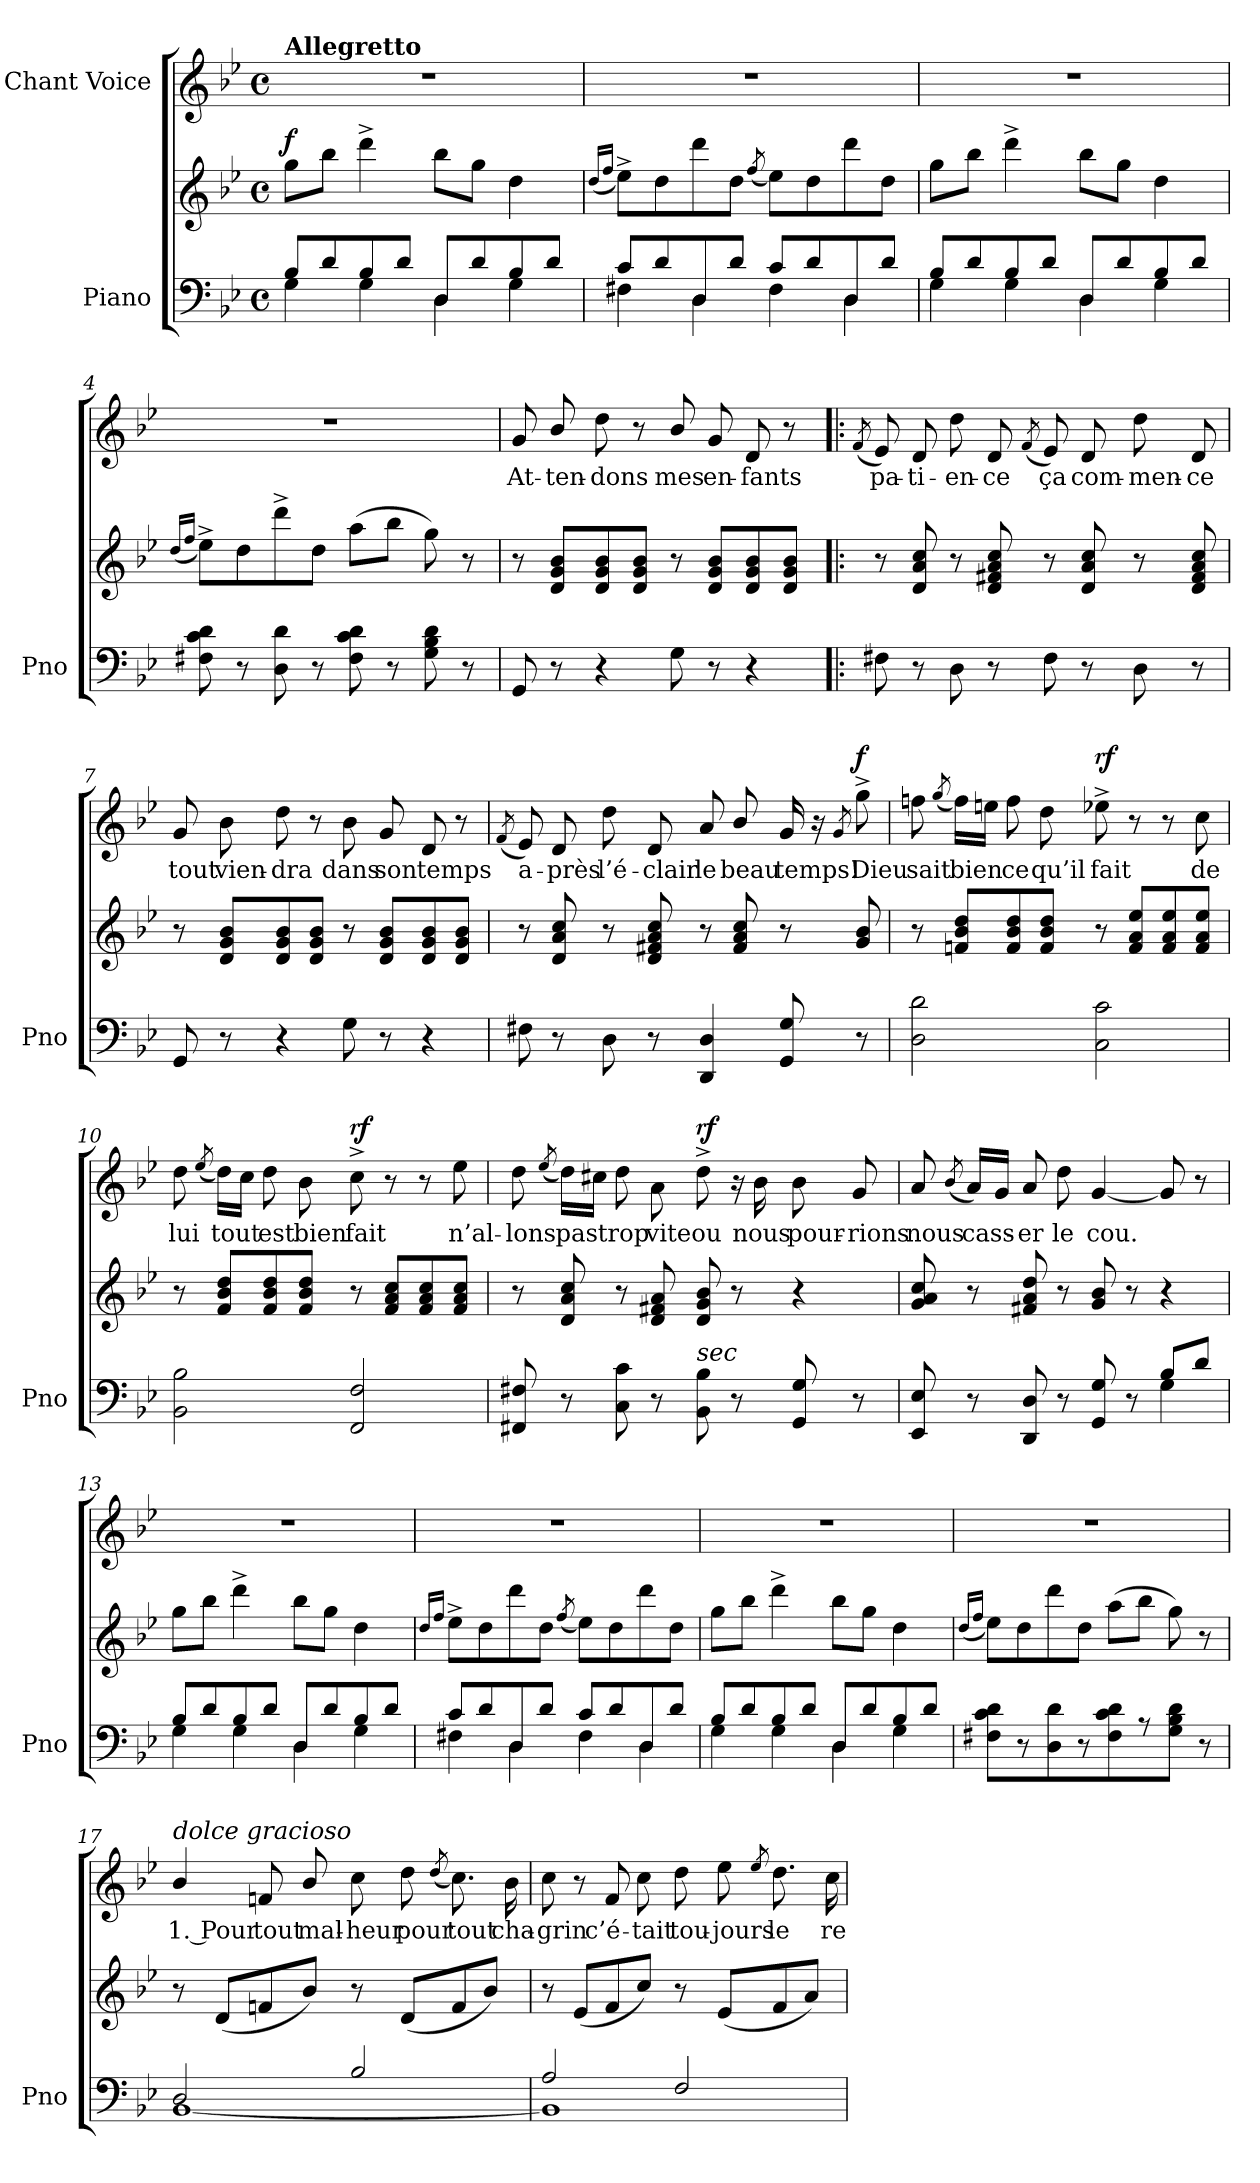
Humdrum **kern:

**kern	**kern	**dynam	**kern	**text	**dynam
*part2	*part2	*part2	*part1	*part1	*part1
*staff3	*staff2	*staff2/3	*staff1	*staff1	*staff1
*I"Piano	*	*	*I"Chant Voice	*	*
*I'Pno	*	*	*	*	*
*clefF4	*clefG2	*	*clefG2	*	*
*k[b-e-]	*k[b-e-]	*	*k[b-e-]	*	*
*M4/4	*M4/4	*	*M4/4	*	*
*met(c)	*met(c)	*	*met(c)	*	*
=1	=1	=1	=1	=1	=1
*^	*	*	*	*	*
!	!	!	!	!LO:TX:a:B:t=Allegretto	!	!
!	!	!	!LO:DY:a	!	!	!
8B-/L	4G\	8gg\L	f	1r	.	.
8d/	.	8bb-\J	.	.	.	.
8B-/	4G\	4ddd^\	.	.	.	.
8d/J	.	.	.	.	.	.
8D/L	4D\	8bb-\L	.	.	.	.
8d/	.	8gg\J	.	.	.	.
8B-/	4G\	4dd\	.	.	.	.
8d/J	.	.	.	.	.	.
=2	=2	=2	=2	=2	=2	=2
.	.	(<16qdd/LL	.	.	.	.
.	.	16qff/JJ	.	.	.	.
8c/L	4F#X\	8ee-^\L)	.	1r	.	.
8d/	.	8dd\	.	.	.	.
8D/	4D\	8ddd\	.	.	.	.
8d/J	.	8dd\J	.	.	.	.
.	.	(<8qff/	.	.	.	.
8c/L	4F#\	8ee-\L)	.	.	.	.
8d/	.	8dd\	.	.	.	.
8D/	4D\	8ddd\	.	.	.	.
8d/J	.	8dd\J	.	.	.	.
=3	=3	=3	=3	=3	=3	=3
8B-/L	4G\	8gg\L	.	1r	.	.
8d/	.	8bb-\J	.	.	.	.
8B-/	4G\	4ddd^\	.	.	.	.
8d/J	.	.	.	.	.	.
8D/L	4D\	8bb-\L	.	.	.	.
8d/	.	8gg\J	.	.	.	.
8B-/	4G\	4dd\	.	.	.	.
8d/J	.	.	.	.	.	.
*v	*v	*	*	*	*	*
=4	=4	=4	=4	=4	=4
.	(<16qdd/LL	.	.	.	.
.	16qff/JJ	.	.	.	.
8F#X\ 8c\ 8d\	8ee-^\L)	.	1r	.	.
8r	8dd\	.	.	.	.
8D\ 8d\	8ddd^\	.	.	.	.
8r	8dd\J	.	.	.	.
8F#\ 8c\ 8d\	(>8aa\L	.	.	.	.
8r	8bb-\J	.	.	.	.
8G\ 8B-\ 8d\	8gg\)	.	.	.	.
8r	8r	.	.	.	.
=5	=5	=5	=5	=5	=5
!	!	!	!	!LO:LY:b	!
8GG/	8r	.	8g/	At-	.
!	!	!	!	!LO:LY:b	!
8r	8d/ 8g/ 8b-/L	.	8b-/	-ten-	.
!	!	!	!	!LO:LY:b	!
4r	8d/ 8g/ 8b-/	.	8dd\	-dons	.
.	8d/ 8g/ 8b-/J	.	8r	.	.
!	!	!	!	!LO:LY:b	!
8G\	8r	.	8b-/	mes	.
!	!	!	!	!LO:LY:b	!
8r	8d/ 8g/ 8b-/L	.	8g/	en-	.
!	!	!	!	!LO:LY:b	!
4r	8d/ 8g/ 8b-/	.	8d/	-fants	.
.	8d/ 8g/ 8b-/J	.	8r	.	.
=6!|:	=6!|:	=6!|:	=6!|:	=6!|:	=6!|:
.	.	.	(<8qf/	.	.
!	!	!	!	!LO:LY:b	!
8F#X\	8r	.	8e-/)	pa-	.
!	!	!	!	!LO:LY:b	!
8r	8d/ 8a/ 8cc/	.	8d/	-ti-	.
!	!	!	!	!LO:LY:b	!
8D\	8r	.	8dd\	-en-	.
!	!	!	!	!LO:LY:b	!
8r	8d/ 8f#X/ 8a/ 8cc/	.	8d/	-ce	.
.	.	.	(<8qf/	.	.
!	!	!	!	!LO:LY:b	!
8F#\	8r	.	8e-/)	ça	.
!	!	!	!	!LO:LY:b	!
8r	8d/ 8a/ 8cc/	.	8d/	com-	.
!	!	!	!	!LO:LY:b	!
8D\	8r	.	8dd\	-men-	.
!	!	!	!	!LO:LY:b	!
8r	8d/ 8f#/ 8a/ 8cc/	.	8d/	-ce	.
=7	=7	=7	=7	=7	=7
!	!	!	!	!LO:LY:b	!
8GG/	8r	.	8g/	tout	.
!	!	!	!	!LO:LY:b	!
8r	8d/ 8g/ 8b-/L	.	8b-\	vien-	.
!	!	!	!	!LO:LY:b	!
4r	8d/ 8g/ 8b-/	.	8dd\	-dra	.
.	8d/ 8g/ 8b-/J	.	8r	.	.
!	!	!	!	!LO:LY:b	!
8G\	8r	.	8b-\	dans	.
!	!	!	!	!LO:LY:b	!
8r	8d/ 8g/ 8b-/L	.	8g/	son	.
!	!	!	!	!LO:LY:b	!
4r	8d/ 8g/ 8b-/	.	8d/	temps	.
.	8d/ 8g/ 8b-/J	.	8r	.	.
!!LO:LB:g=z
=8	=8	=8	=8	=8	=8
.	.	.	(<8qf/	.	.
!	!	!	!	!LO:LY:b	!
8F#X\	8r	.	8e-/)	a-	.
!	!	!	!	!LO:LY:b	!
8r	8d/ 8a/ 8cc/	.	8d/	-près	.
!	!	!	!	!LO:LY:b	!
8D\	8r	.	8dd\	l’é-	.
!	!	!	!	!LO:LY:b	!
8r	8d/ 8f#X/ 8a/ 8cc/	.	8d/	-clair	.
!	!	!	!	!LO:LY:b	!
4DD/ 4D/	8r	.	8a/	le	.
!	!	!	!	!LO:LY:b	!
.	8f#/ 8a/ 8cc/	.	8b-/	beau	.
!	!	!	!	!LO:LY:b	!
8GG/ 8G/	8r	.	16g/	temps!	.
.	.	.	16r	.	.
.	.	.	8qg/	.	.
!	!	!	!	!LO:LY:b	!LO:DY:a
8r	8g/ 8b-/	.	8gg^\	Dieu	f
=9	=9	=9	=9	=9	=9
!	!	!	!	!LO:LY:b	!
2D\ 2d\	8r	.	8ffn\	sait	.
.	.	.	(<8qgg/	.	.
!	!	!	!	!LO:LY:b	!
.	8fn/ 8b-/ 8dd/L	.	16ff\LL)	bien	.
.	.	.	16een\JJ	.	.
!	!	!	!	!LO:LY:b	!
.	8f/ 8b-/ 8dd/	.	8ff\	ce	.
!	!	!	!	!LO:LY:b	!
.	8f/ 8b-/ 8dd/J	.	8dd\	qu’il	.
!	!	!	!	!LO:LY:b	!LO:DY:a
2C\ 2c\	8r	.	8ee-X^\	fait	rf
.	8f/ 8a/ 8ee-/L	.	8r	.	.
.	8f/ 8a/ 8ee-/	.	8r	.	.
!	!	!	!	!LO:LY:b	!
.	8f/ 8a/ 8ee-/J	.	8cc\	de	.
=10	=10	=10	=10	=10	=10
!	!	!	!	!LO:LY:b	!
2BB-\ 2B-\	8r	.	8dd\	lui	.
.	.	.	(<8qee-/	.	.
!	!	!	!	!LO:LY:b	!
.	8f/ 8b-/ 8dd/L	.	16dd\LL)	tout	.
.	.	.	16cc\JJ	.	.
!	!	!	!	!LO:LY:b	!
.	8f/ 8b-/ 8dd/	.	8dd\	est	.
!	!	!	!	!LO:LY:b	!
.	8f/ 8b-/ 8dd/J	.	8b-\	bien	.
!	!	!	!	!LO:LY:b	!LO:DY:a
2FF/ 2F/	8r	.	8cc^\	fait	rf
.	8f/ 8a/ 8cc/L	.	8r	.	.
.	8f/ 8a/ 8cc/	.	8r	.	.
!	!	!	!	!LO:LY:b	!
.	8f/ 8a/ 8cc/J	.	8ee-\	n’al-	.
=11	=11	=11	=11	=11	=11
!	!	!	!	!LO:LY:b	!
8FF#X/ 8F#X/	8r	.	8dd\	-lons	.
.	.	.	(<8qee-/	.	.
!	!	!	!	!LO:LY:b	!
8r	8d/ 8a/ 8cc/	.	16dd\LL)	pas	.
.	.	.	16cc#X\JJ	.	.
!	!	!	!	!LO:LY:b	!
8C\ 8c\	8r	.	8dd\	trop	.
!	!	!	!	!LO:LY:b	!
8r	8d/ 8f#X/ 8a/	.	8a\	vite	.
!LO:TX:a:i:t=sec	!	!	!	!	!
!	!	!	!	!LO:LY:b	!LO:DY:a
8BB-\ 8B-\	8d/ 8g/ 8b-/	.	8dd^\	ou	rf
8r	8r	.	16r	.	.
!	!	!	!	!LO:LY:b	!
.	.	.	16b-\	nous	.
!	!	!	!	!LO:LY:b	!
8GG/ 8G/	4r	.	8b-\	pour-	.
!	!	!	!	!LO:LY:b	!
8r	.	.	8g/	-rions	.
=12	=12	=12	=12	=12	=12
*^	*	*	*	*	*
!	!	!	!	!	!LO:LY:b	!
8EE-/ 8E-/	2ryy	8g/ 8a/ 8cc/	.	8a/	nous	.
.	.	.	.	(<8qb-/	.	.
!	!	!	!	!	!LO:LY:b	!
8r	.	8r	.	16a/LL)	cass-	.
.	.	.	.	16g/JJ	.	.
!	!	!	!	!	!LO:LY:b	!
8DD/ 8D/	.	8f#X/ 8a/ 8dd/	.	8a/	-er	.
!	!	!	!	!	!LO:LY:b	!
8r	.	8r	.	8dd\	le	.
!	!	!	!	!	!LO:LY:b	!
8GG/ 8G/	4ryy	8g/ 8b-/	.	[4g/	cou.	.
8r	.	8r	.	.	.	.
8B-/L	4G\	4r	.	8g/]	.	.
8d/J	.	.	.	8r	.	.
=13	=13	=13	=13	=13	=13	=13
8B-/L	4G\	8gg\L	.	1r	.	.
8d/	.	8bb-\J	.	.	.	.
8B-/	4G\	4ddd^\	.	.	.	.
8d/J	.	.	.	.	.	.
8D/L	4D\	8bb-\L	.	.	.	.
8d/	.	8gg\J	.	.	.	.
8B-/	4G\	4dd\	.	.	.	.
8d/J	.	.	.	.	.	.
!!LO:LB:g=z
=14	=14	=14	=14	=14	=14	=14
.	.	16qdd/LL	.	.	.	.
.	.	16qff/JJ	.	.	.	.
8c/L	4F#X\	8ee-^\L	.	1r	.	.
8d/	.	8dd\	.	.	.	.
8D/	4D\	8ddd\	.	.	.	.
8d/J	.	8dd\J	.	.	.	.
.	.	(<8qff/	.	.	.	.
8c/L	4F#\	8ee-\L)	.	.	.	.
8d/	.	8dd\	.	.	.	.
8D/	4D\	8ddd\	.	.	.	.
8d/J	.	8dd\J	.	.	.	.
=15	=15	=15	=15	=15	=15	=15
8B-/L	4G\	8gg\L	.	1r	.	.
8d/	.	8bb-\J	.	.	.	.
8B-/	4G\	4ddd^\	.	.	.	.
8d/J	.	.	.	.	.	.
8D/L	4D\	8bb-\L	.	.	.	.
8d/	.	8gg\J	.	.	.	.
8B-/	4G\	4dd\	.	.	.	.
8d/J	.	.	.	.	.	.
*v	*v	*	*	*	*	*
=16	=16	=16	=16	=16	=16
.	(<16qdd/LL	.	.	.	.
.	16qff/JJ	.	.	.	.
8F#X\ 8c\ 8d\L	8ee-\L)	.	1r	.	.
8r	8dd\	.	.	.	.
8D\ 8d\	8ddd\	.	.	.	.
8r	8dd\J	.	.	.	.
8F#\ 8c\ 8d\	(>8aa\L	.	.	.	.
8r	8bb-\J	.	.	.	.
8G\ 8B-\ 8d\J	8gg\)	.	.	.	.
8r	8r	.	.	.	.
=17	=17	=17	=17	=17	=17
*^	*	*	*	*	*
!	!	!	!	!LO:TX:a:i:t=dolce gracioso	!	!
!	!	!	!	!	!LO:LY:b	!
2D/	[1BB-	8r	.	4b-/	1. Pour	.
.	.	(<8d/L	.	.	.	.
!	!	!	!	!	!LO:LY:b	!
.	.	8fn/	.	8fn/	tout	.
!	!	!	!	!	!LO:LY:b	!
.	.	8b-/J)	.	8b-/	mal-	.
!	!	!	!	!	!LO:LY:b	!
2B-/	.	8r	.	8cc\	-heur	.
!	!	!	!	!	!LO:LY:b	!
.	.	(<8d/L	.	8dd\	pour	.
.	.	.	.	(<8qdd/	.	.
!	!	!	!	!	!LO:LY:b	!
.	.	8f/	.	8.cc\)	tout	.
.	.	8b-/J)	.	.	.	.
!	!	!	!	!	!LO:LY:b	!
.	.	.	.	16b-\	cha-	.
=18	=18	=18	=18	=18	=18	=18
!	!	!	!	!	!LO:LY:b	!
2A/	1BB-]	8r	.	8cc\	-grin	.
.	.	(<8e-/L	.	8r	.	.
!	!	!	!	!	!LO:LY:b	!
.	.	8f/	.	8f/	c’é-	.
!	!	!	!	!	!LO:LY:b	!
.	.	8cc/J)	.	8cc\	-tait	.
!	!	!	!	!	!LO:LY:b	!
2F/	.	8r	.	8dd\	tou-	.
!	!	!	!	!	!LO:LY:b	!
.	.	(<8e-/L	.	8ee-\	-jours	.
.	.	.	.	8qee-/	.	.
!	!	!	!	!	!LO:LY:b	!
.	.	8f/	.	8.dd\	le	.
.	.	8a/J)	.	.	.	.
!	!	!	!	!	!LO:LY:b	!
.	.	.	.	16cc\	re-	.
*v	*v	*	*	*	*	*
=	=	=	=	=	=
*-	*-	*-	*-	*-	*-
